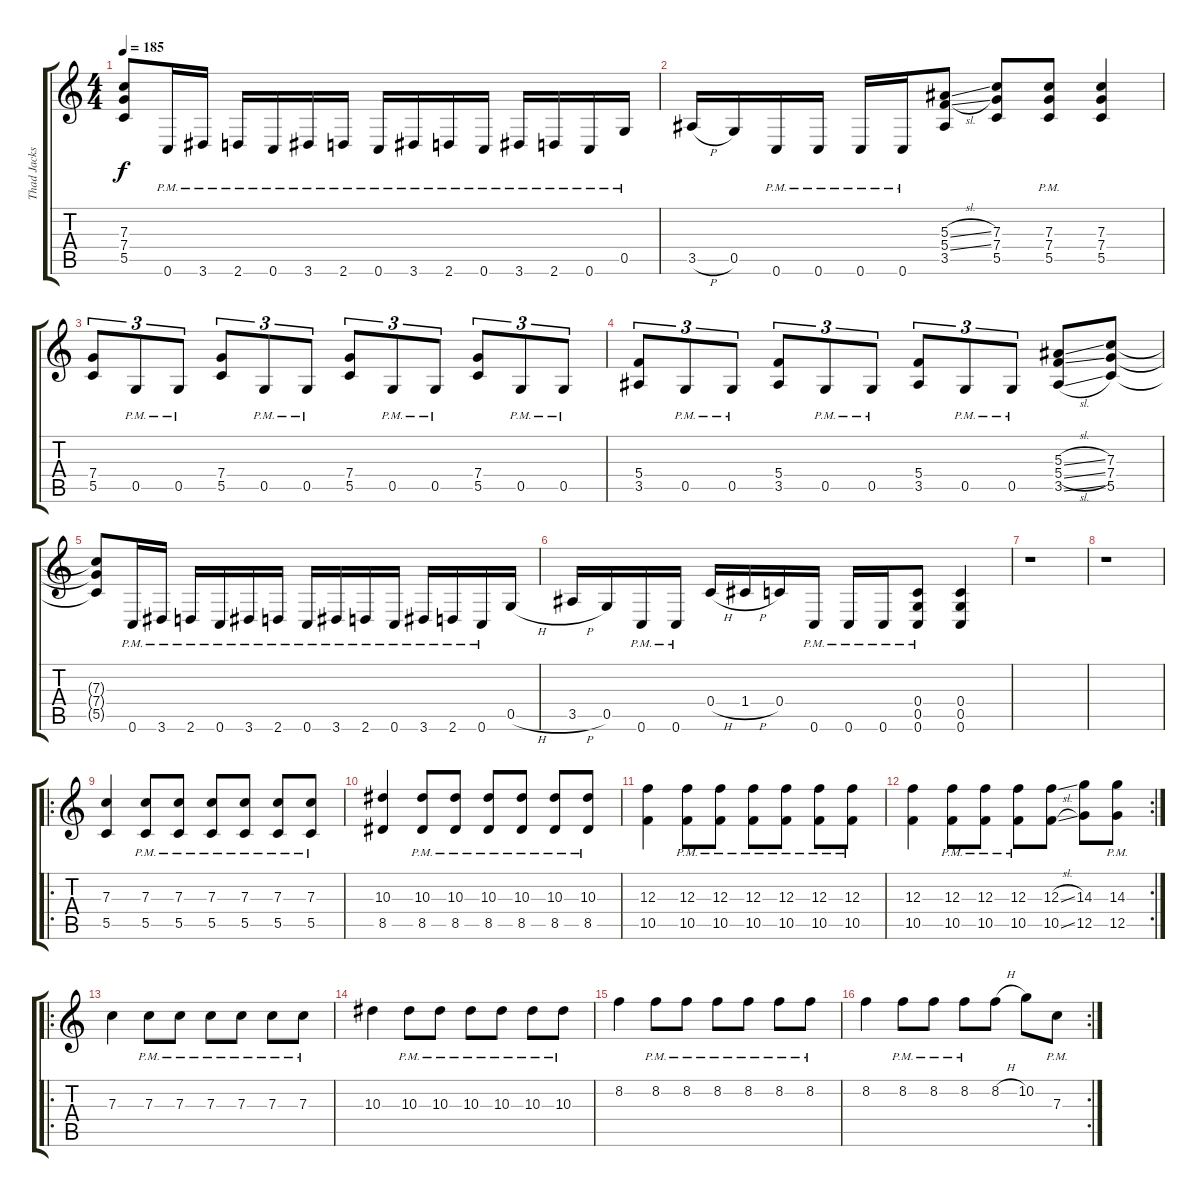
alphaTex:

\track ("Thad Jackson" "Thad Jacks") {instrument distortionguitar}
\staff {score tabs}
\tuning (D4 A3 F3 C3 G2 C2) {hide}
\ts (4 4)
\tempo 185
\clef g2
\ks c
(7.3{t} 7.4{t} 5.5{t}).8{dy f} 0.6{pm}.16 3.6{pm}.16 2.6{pm}.16 0.6{pm}.16 3.6{pm}.16 2.6{pm}.16 0.6{pm}.16 3.6{pm}.16 2.6{pm}.16 0.6{pm}.16 3.6{pm}.16 2.6{pm}.16 0.6{pm}.16 0.5{pm}.16 |
3.5{h}.16 0.5.16 0.6{pm}.16 0.6{pm}.16 0.6{pm}.16 0.6{pm}.16 (5.3{sl} 5.4{sl} 3.5).8 (7.3 7.4 5.5).8 (7.3 7.4 5.5{pm}).8 (7.3 7.4 5.5).4 |
(7.4 5.5).8{tu (3 2)} 0.5{pm}.8{tu (3 2)} 0.5{pm}.8{tu (3 2)} (7.4 5.5).8{tu (3 2)} 0.5{pm}.8{tu (3 2)} 0.5{pm}.8{tu (3 2)} (7.4 5.5).8{tu (3 2)} 0.5{pm}.8{tu (3 2)} 0.5{pm}.8{tu (3 2)} (7.4 5.5).8{tu (3 2)} 0.5{pm}.8{tu (3 2)} 0.5{pm}.8{tu (3 2)} |
(5.4 3.5).8{tu (3 2)} 0.5{pm}.8{tu (3 2)} 0.5{pm}.8{tu (3 2)} (5.4 3.5).8{tu (3 2)} 0.5{pm}.8{tu (3 2)} 0.5{pm}.8{tu (3 2)} (5.4 3.5).8{tu (3 2)} 0.5{pm}.8{tu (3 2)} 0.5{pm}.8{tu (3 2)} (5.3{sl} 5.4{sl} 3.5{sl}).8 (7.3 7.4 5.5).8 |
(7.3{t} 7.4{t} 5.5{t}).8 0.6{pm}.16 3.6{pm}.16 2.6{pm}.16 0.6{pm}.16 3.6{pm}.16 2.6{pm}.16 0.6{pm}.16 3.6{pm}.16 2.6{pm}.16 0.6{pm}.16 3.6{pm}.16 2.6{pm}.16 0.6{pm}.16 0.5{h}.16 |
3.5{h}.16 0.5.16 0.6{pm}.16 0.6{pm}.16 0.4{h}.16 1.4{h}.16 0.4.16 0.6{pm}.16 0.6{pm}.16 0.6{pm}.16 (0.4 0.5 0.6{pm}).8 (0.4 0.5 0.6).4 |
r.1 |
r.1 |
\ro
(7.3 5.5).4 (7.3{pm} 5.5{pm}).8 (7.3{pm} 5.5{pm}).8 (7.3{pm} 5.5{pm}).8 (7.3{pm} 5.5{pm}).8 (7.3{pm} 5.5{pm}).8 (7.3{pm} 5.5{pm}).8 |
(10.3 8.5).4 (10.3{pm} 8.5{pm}).8 (10.3{pm} 8.5{pm}).8 (10.3{pm} 8.5{pm}).8 (10.3{pm} 8.5{pm}).8 (10.3{pm} 8.5{pm}).8 (10.3{pm} 8.5{pm}).8 |
(12.3 10.5).4 (12.3{pm} 10.5{pm}).8 (12.3{pm} 10.5{pm}).8 (12.3{pm} 10.5{pm}).8 (12.3{pm} 10.5{pm}).8 (12.3{pm} 10.5{pm}).8 (12.3{pm} 10.5{pm}).8 |
\rc 2
(12.3 10.5).4 (12.3{pm} 10.5{pm}).8 (12.3{pm} 10.5{pm}).8 (12.3{pm} 10.5{pm}).8 (12.3{sl} 10.5{sl}).8 (14.3 12.5).8 (14.3{pm} 12.5).8 |
\ro
7.3.4 7.3{pm}.8 7.3{pm}.8 7.3{pm}.8 7.3{pm}.8 7.3{pm}.8 7.3{pm}.8 |
10.3.4 10.3{pm}.8 10.3{pm}.8 10.3{pm}.8 10.3{pm}.8 10.3{pm}.8 10.3{pm}.8 |
8.2.4 8.2{pm}.8 8.2{pm}.8 8.2{pm}.8 8.2{pm}.8 8.2{pm}.8 8.2{pm}.8 |
\rc 2
8.2.4 8.2{pm}.8 8.2{pm}.8 8.2{pm}.8 8.2{h}.8 10.2.8 7.3{pm}.8
